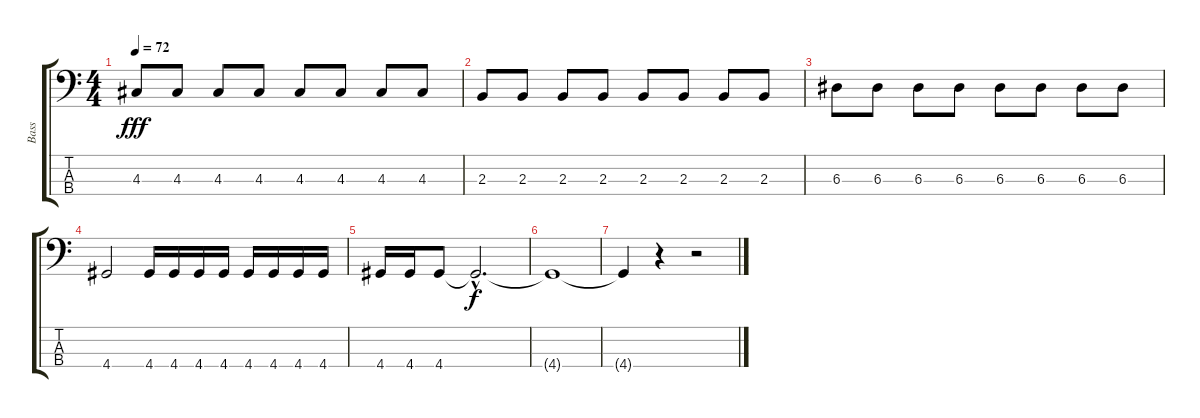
\track ("Bass" "Bass") {instrument electricbassfinger}
\staff {score tabs}
\tuning (G2 D2 A1 E1) {hide}
\ts (4 4)
\tempo 72
\clef f4
\ks c
4.3.8{dy fff} 4.3.8 4.3.8 4.3.8 4.3.8 4.3.8 4.3.8 4.3.8 |
2.3.8 2.3.8 2.3.8 2.3.8 2.3.8 2.3.8 2.3.8 2.3.8 |
6.3.8 6.3.8 6.3.8 6.3.8 6.3.8 6.3.8 6.3.8 6.3.8 |
4.4.2 4.4.16 4.4.16 4.4.16 4.4.16 4.4.16 4.4.16 4.4.16 4.4.16 |
4.4.16 4.4.16 4.4.8 4.4{hac t}.2{d dy f} |
4.4{t}.1 |
4.4{t}.4 r.4 r.2
